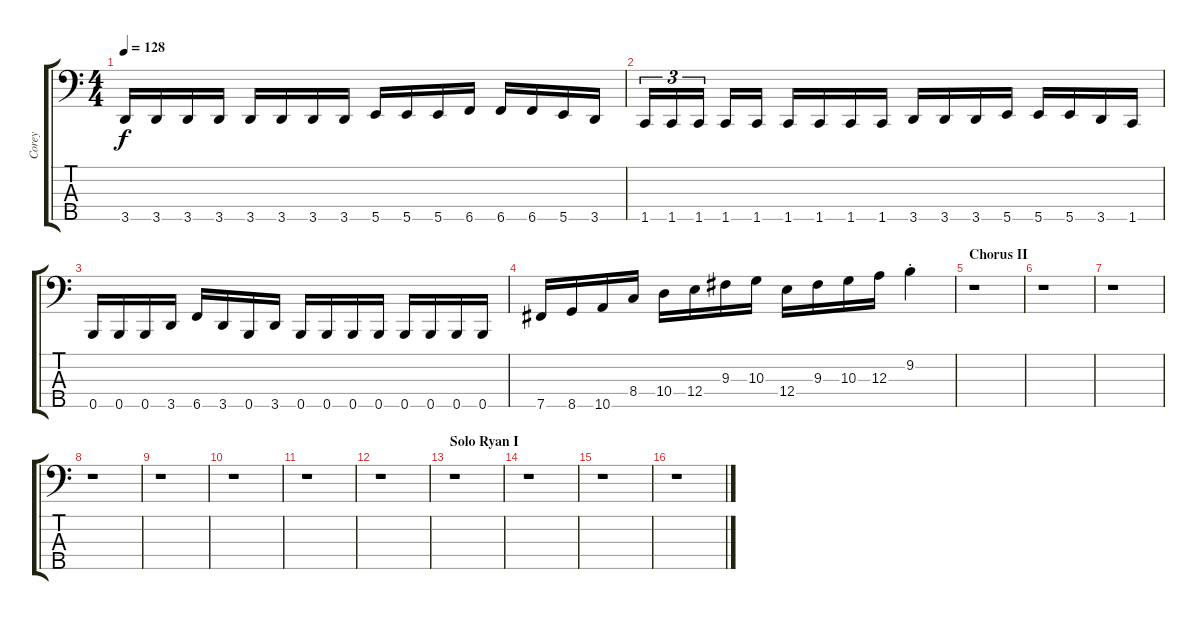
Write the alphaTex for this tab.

\track ("Corey" "Corey") {instrument electricbassfinger}
\staff {score tabs}
\tuning (G2 D2 A1 E1 B0) {hide}
\ts (4 4)
\tempo 128
\clef f4
\ks c
3.5.16{dy f} 3.5.16 3.5.16 3.5.16 3.5.16 3.5.16 3.5.16 3.5.16 5.5.16 5.5.16 5.5.16 6.5.16 6.5.16 6.5.16 5.5.16 3.5.16 |
1.5.16{tu (3 2)} 1.5.16{tu (3 2)} 1.5.16{tu (3 2)} 1.5.16 1.5.16 1.5.16 1.5.16 1.5.16 1.5.16 3.5.16 3.5.16 3.5.16 5.5.16 5.5.16 5.5.16 3.5.16 1.5.16 |
0.5.16 0.5.16 0.5.16 3.5.16 6.5.16 3.5.16 0.5.16 3.5.16 0.5.16 0.5.16 0.5.16 0.5.16 0.5.16 0.5.16 0.5.16 0.5.16 |
7.5.16 8.5.16 10.5.16 8.4.16 10.4.16 12.4.16 9.3.16 10.3.16 12.4.16 9.3.16 10.3.16 12.3.16 9.2{st}.4 |
\section ("" "Chorus II")
r.1 |
r.1 |
r.1 |
r.1 |
r.1 |
r.1 |
r.1 |
r.1 |
\section ("" "Solo Ryan I")
r.1 |
r.1 |
r.1 |
r.1
